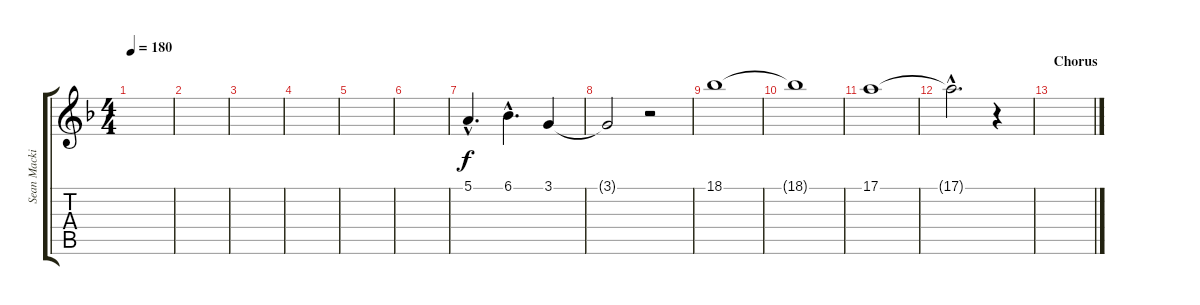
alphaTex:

\track ("Sean Mackin (Voice 2)" "Sean Macki") {instrument lead1square}
\staff {score tabs}
\tuning (E4 B3 G3 D3 A2 E2) {hide}
\ts (4 4)
\tempo 180
\clef g2
\ks f
|
|
|
|
|
|
5.1{hac}.4{d} 6.1{hac}.4{d} 3.1.4 |
3.1{t}.2 r.2 |
18.1.1 |
18.1{t}.1 |
17.1.1 |
17.1{hac t}.2{d} r.4 |
\section ("" "Chorus")
